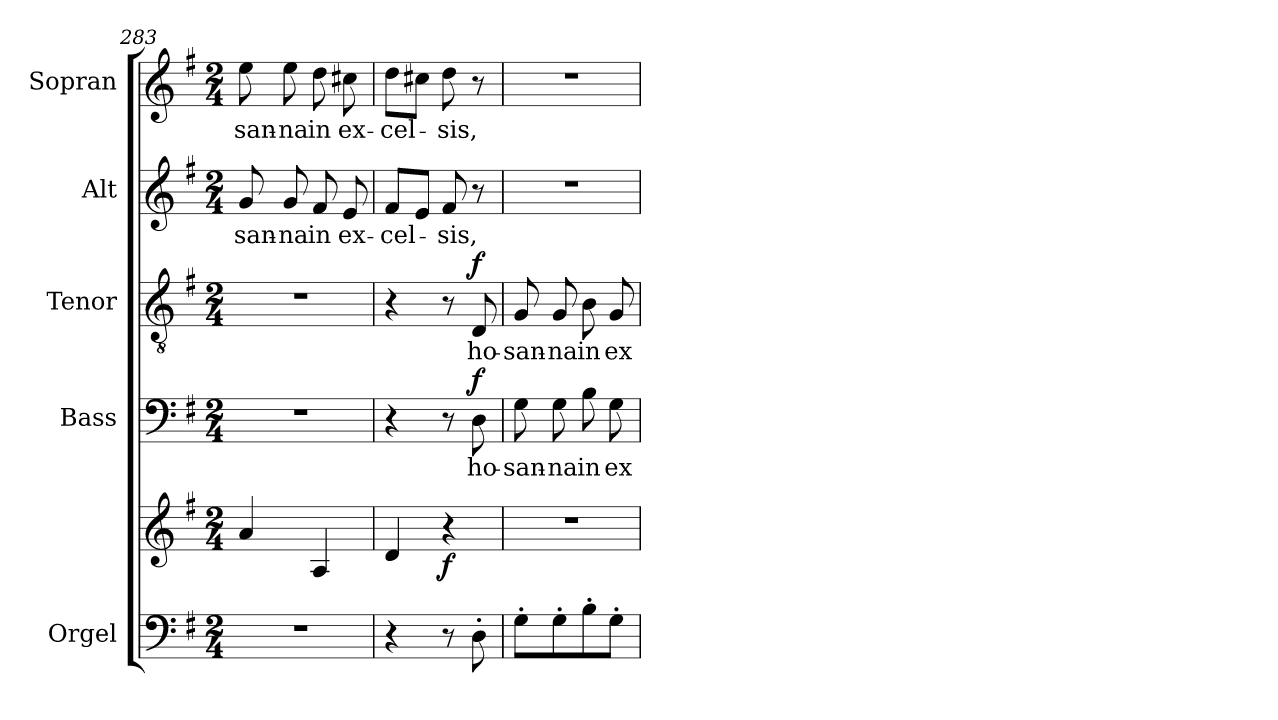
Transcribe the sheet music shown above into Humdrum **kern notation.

**kern	**kern	**dynam	**kern	**text	**dynam	**kern	**text	**dynam	**kern	**text	**kern	**text
*part5	*part5	*part5	*part4	*part4	*part4	*part3	*part3	*part3	*part2	*part2	*part1	*part1
*staff6	*staff5	*staff5/6	*staff4	*staff4	*staff4	*staff3	*staff3	*staff3	*staff2	*staff2	*staff1	*staff1
*I"Orgel	*	*	*I"Bass	*	*	*I"Tenor	*	*	*I"Alt	*	*I"Sopran	*
*I'Org.	*	*	*I'B.	*	*	*I'T.	*	*	*I'A.	*	*I'S.	*
*clefF4	*clefG2	*	*clefF4	*	*	*clefGv2	*	*	*clefG2	*	*clefG2	*
*k[f#]	*k[f#]	*	*k[f#]	*	*	*k[f#]	*	*	*k[f#]	*	*k[f#]	*
*G:	*G:	*	*G:	*	*	*G:	*	*	*G:	*	*G:	*
*M2/4	*M2/4	*	*M2/4	*	*	*M2/4	*	*	*M2/4	*	*M2/4	*
=283	=283	=283	=283	=283	=283	=283	=283	=283	=283	=283	=283	=283
!	!	!	!	!	!	!	!	!	!	!LO:LY:b	!	!LO:LY:b
2r	4a/	.	2r	.	.	2r	.	.	8g/	-san-	8ee\	-san-
!	!	!	!	!	!	!	!	!	!	!LO:LY:b	!	!LO:LY:b
.	.	.	.	.	.	.	.	.	8g/	-na	8ee\	-na
!	!	!	!	!	!	!	!	!	!	!LO:LY:b	!	!LO:LY:b
.	4A/	.	.	.	.	.	.	.	8f#/	in	8dd\	in
!	!	!	!	!	!	!	!	!	!	!LO:LY:b	!	!LO:LY:b
.	.	.	.	.	.	.	.	.	8e/	ex-	8cc#X\	ex-
=284	=284	=284	=284	=284	=284	=284	=284	=284	=284	=284	=284	=284
!	!	!	!	!	!	!	!	!	!	!LO:LY:b	!	!LO:LY:b
4r	4d/	.	4r	.	.	4r	.	.	8f#/L	-cel-	8dd\L	-cel-
.	.	.	.	.	.	.	.	.	8e/J	.	8cc#X\J	.
!	!	!LO:DY:b	!	!	!	!	!	!	!	!LO:LY:b	!	!LO:LY:b
8r	4r	f	8r	.	.	8r	.	.	8f#/	-sis,	8dd\	-sis,
!	!	!	!	!LO:LY:b	!LO:DY:a	!	!LO:LY:b	!LO:DY:a	!	!	!	!
8D'>\	.	.	8D\	ho-	f	8D/	ho-	f	8r	.	8r	.
=285	=285	=285	=285	=285	=285	=285	=285	=285	=285	=285	=285	=285
!	!	!	!	!LO:LY:b	!	!	!LO:LY:b	!	!	!	!	!
8G'>\L	2r	.	8G\	-san-	.	8G/	-san-	.	2r	.	2r	.
!	!	!	!	!LO:LY:b	!	!	!LO:LY:b	!	!	!	!	!
8G'>\	.	.	8G\	-na	.	8G/	-na	.	.	.	.	.
!	!	!	!	!LO:LY:b	!	!	!LO:LY:b	!	!	!	!	!
8B'>\	.	.	8B\	in	.	8B\	in	.	.	.	.	.
!	!	!	!	!LO:LY:b	!	!	!LO:LY:b	!	!	!	!	!
8G'>\J	.	.	8G\	ex-	.	8G/	ex-	.	.	.	.	.
=	=	=	=	=	=	=	=	=	=	=	=	=
*-	*-	*-	*-	*-	*-	*-	*-	*-	*-	*-	*-	*-
